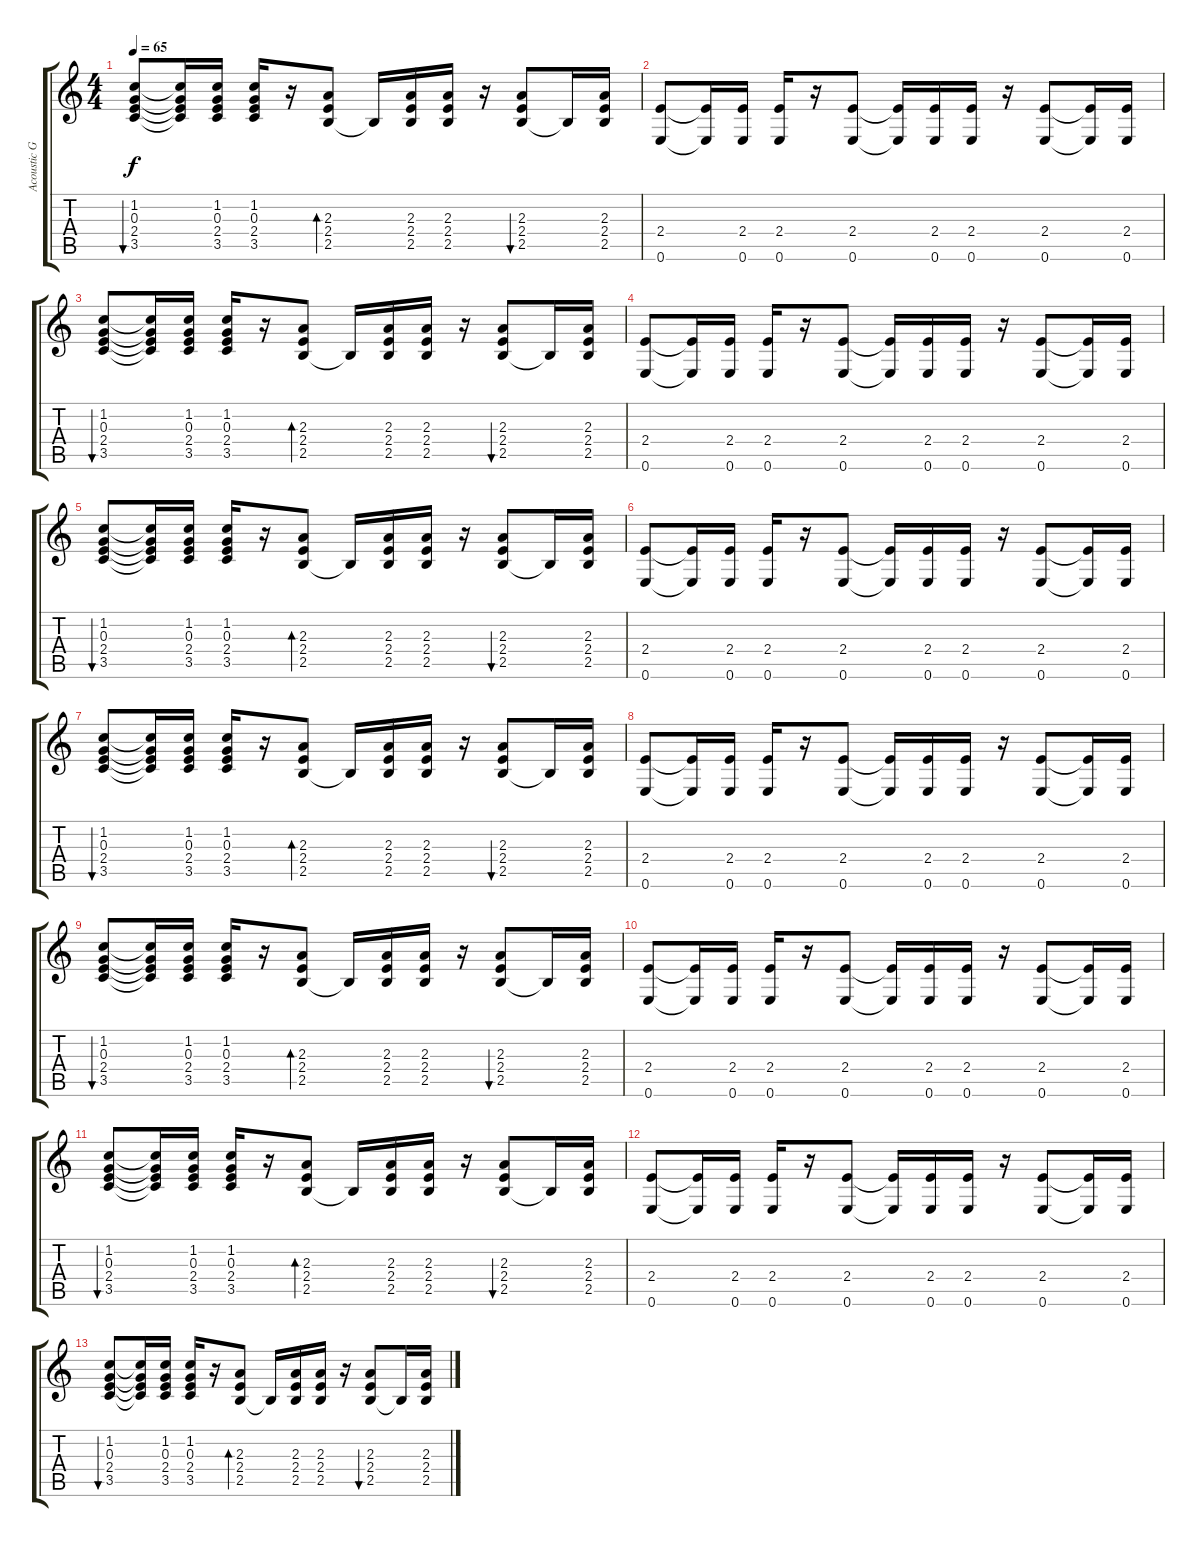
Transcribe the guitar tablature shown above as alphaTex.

\track ("Acoustic Guitar (Rhythm 2)" "Acoustic G") {instrument acousticguitarsteel}
\staff {score tabs}
\tuning (E4 B3 G3 D3 A2 E2) {hide}
\ts (4 4)
\tempo 65
\clef g2
\ks c
(1.2 0.3 2.4 3.5).8{bu 120 dy f} (1.2{t} 0.3{t} 2.4{t} 3.5{t}).16 (1.2 0.3 2.4 3.5).16 (1.2 0.3 2.4 3.5).16 r.16 (2.3 2.4 2.5).8{bd 60} 2.5{t}.16 (2.3 2.4 2.5).16 (2.3 2.4 2.5).16 r.16 (2.3 2.4 2.5).8{bu 60} 2.5{t}.16 (2.3 2.4 2.5).16 |
(2.4 0.6).8{volume 13} (2.4{t} 0.6{t}).16 (2.4 0.6).16 (2.4 0.6).16 r.16 (2.4 0.6).8 (2.4{t} 0.6{t}).16 (2.4 0.6).16 (2.4 0.6).16 r.16 (2.4 0.6).8 (2.4{t} 0.6{t}).16 (2.4 0.6).16 |
(1.2 0.3 2.4 3.5).8{bu 120} (1.2{t} 0.3{t} 2.4{t} 3.5{t}).16 (1.2 0.3 2.4 3.5).16 (1.2 0.3 2.4 3.5).16 r.16 (2.3 2.4 2.5).8{bd 60} 2.5{t}.16 (2.3 2.4 2.5).16 (2.3 2.4 2.5).16 r.16 (2.3 2.4 2.5).8{bu 60} 2.5{t}.16 (2.3 2.4 2.5).16 |
(2.4 0.6).8 (2.4{t} 0.6{t}).16 (2.4 0.6).16 (2.4 0.6).16 r.16 (2.4 0.6).8 (2.4{t} 0.6{t}).16 (2.4 0.6).16 (2.4 0.6).16 r.16 (2.4 0.6).8 (2.4{t} 0.6{t}).16 (2.4 0.6).16 |
(1.2 0.3 2.4 3.5).8{bu 120} (1.2{t} 0.3{t} 2.4{t} 3.5{t}).16 (1.2 0.3 2.4 3.5).16 (1.2 0.3 2.4 3.5).16 r.16 (2.3 2.4 2.5).8{bd 60} 2.5{t}.16 (2.3 2.4 2.5).16 (2.3 2.4 2.5).16 r.16 (2.3 2.4 2.5).8{bu 60} 2.5{t}.16 (2.3 2.4 2.5).16 |
(2.4 0.6).8{volume 13} (2.4{t} 0.6{t}).16 (2.4 0.6).16 (2.4 0.6).16 r.16 (2.4 0.6).8 (2.4{t} 0.6{t}).16 (2.4 0.6).16 (2.4 0.6).16 r.16 (2.4 0.6).8 (2.4{t} 0.6{t}).16 (2.4 0.6).16 |
(1.2 0.3 2.4 3.5).8{bu 120} (1.2{t} 0.3{t} 2.4{t} 3.5{t}).16 (1.2 0.3 2.4 3.5).16 (1.2 0.3 2.4 3.5).16 r.16 (2.3 2.4 2.5).8{bd 60} 2.5{t}.16 (2.3 2.4 2.5).16 (2.3 2.4 2.5).16 r.16 (2.3 2.4 2.5).8{bu 60} 2.5{t}.16 (2.3 2.4 2.5).16 |
(2.4 0.6).8 (2.4{t} 0.6{t}).16 (2.4 0.6).16 (2.4 0.6).16 r.16 (2.4 0.6).8 (2.4{t} 0.6{t}).16 (2.4 0.6).16 (2.4 0.6).16 r.16 (2.4 0.6).8 (2.4{t} 0.6{t}).16 (2.4 0.6).16 |
(1.2 0.3 2.4 3.5).8{bu 120} (1.2{t} 0.3{t} 2.4{t} 3.5{t}).16 (1.2 0.3 2.4 3.5).16 (1.2 0.3 2.4 3.5).16 r.16 (2.3 2.4 2.5).8{bd 60} 2.5{t}.16 (2.3 2.4 2.5).16 (2.3 2.4 2.5).16 r.16 (2.3 2.4 2.5).8{bu 60} 2.5{t}.16 (2.3 2.4 2.5).16 |
(2.4 0.6).8{volume 13} (2.4{t} 0.6{t}).16 (2.4 0.6).16 (2.4 0.6).16 r.16 (2.4 0.6).8 (2.4{t} 0.6{t}).16 (2.4 0.6).16 (2.4 0.6).16 r.16 (2.4 0.6).8 (2.4{t} 0.6{t}).16 (2.4 0.6).16 |
(1.2 0.3 2.4 3.5).8{bu 120} (1.2{t} 0.3{t} 2.4{t} 3.5{t}).16 (1.2 0.3 2.4 3.5).16 (1.2 0.3 2.4 3.5).16 r.16 (2.3 2.4 2.5).8{bd 60} 2.5{t}.16 (2.3 2.4 2.5).16 (2.3 2.4 2.5).16 r.16 (2.3 2.4 2.5).8{bu 60} 2.5{t}.16 (2.3 2.4 2.5).16 |
(2.4 0.6).8 (2.4{t} 0.6{t}).16 (2.4 0.6).16 (2.4 0.6).16 r.16 (2.4 0.6).8 (2.4{t} 0.6{t}).16 (2.4 0.6).16 (2.4 0.6).16 r.16 (2.4 0.6).8 (2.4{t} 0.6{t}).16 (2.4 0.6).16 |
(1.2 0.3 2.4 3.5).8{bu 120} (1.2{t} 0.3{t} 2.4{t} 3.5{t}).16 (1.2 0.3 2.4 3.5).16 (1.2 0.3 2.4 3.5).16 r.16 (2.3 2.4 2.5).8{bd 60} 2.5{t}.16 (2.3 2.4 2.5).16 (2.3 2.4 2.5).16 r.16 (2.3 2.4 2.5).8{bu 60} 2.5{t}.16 (2.3 2.4 2.5).16
